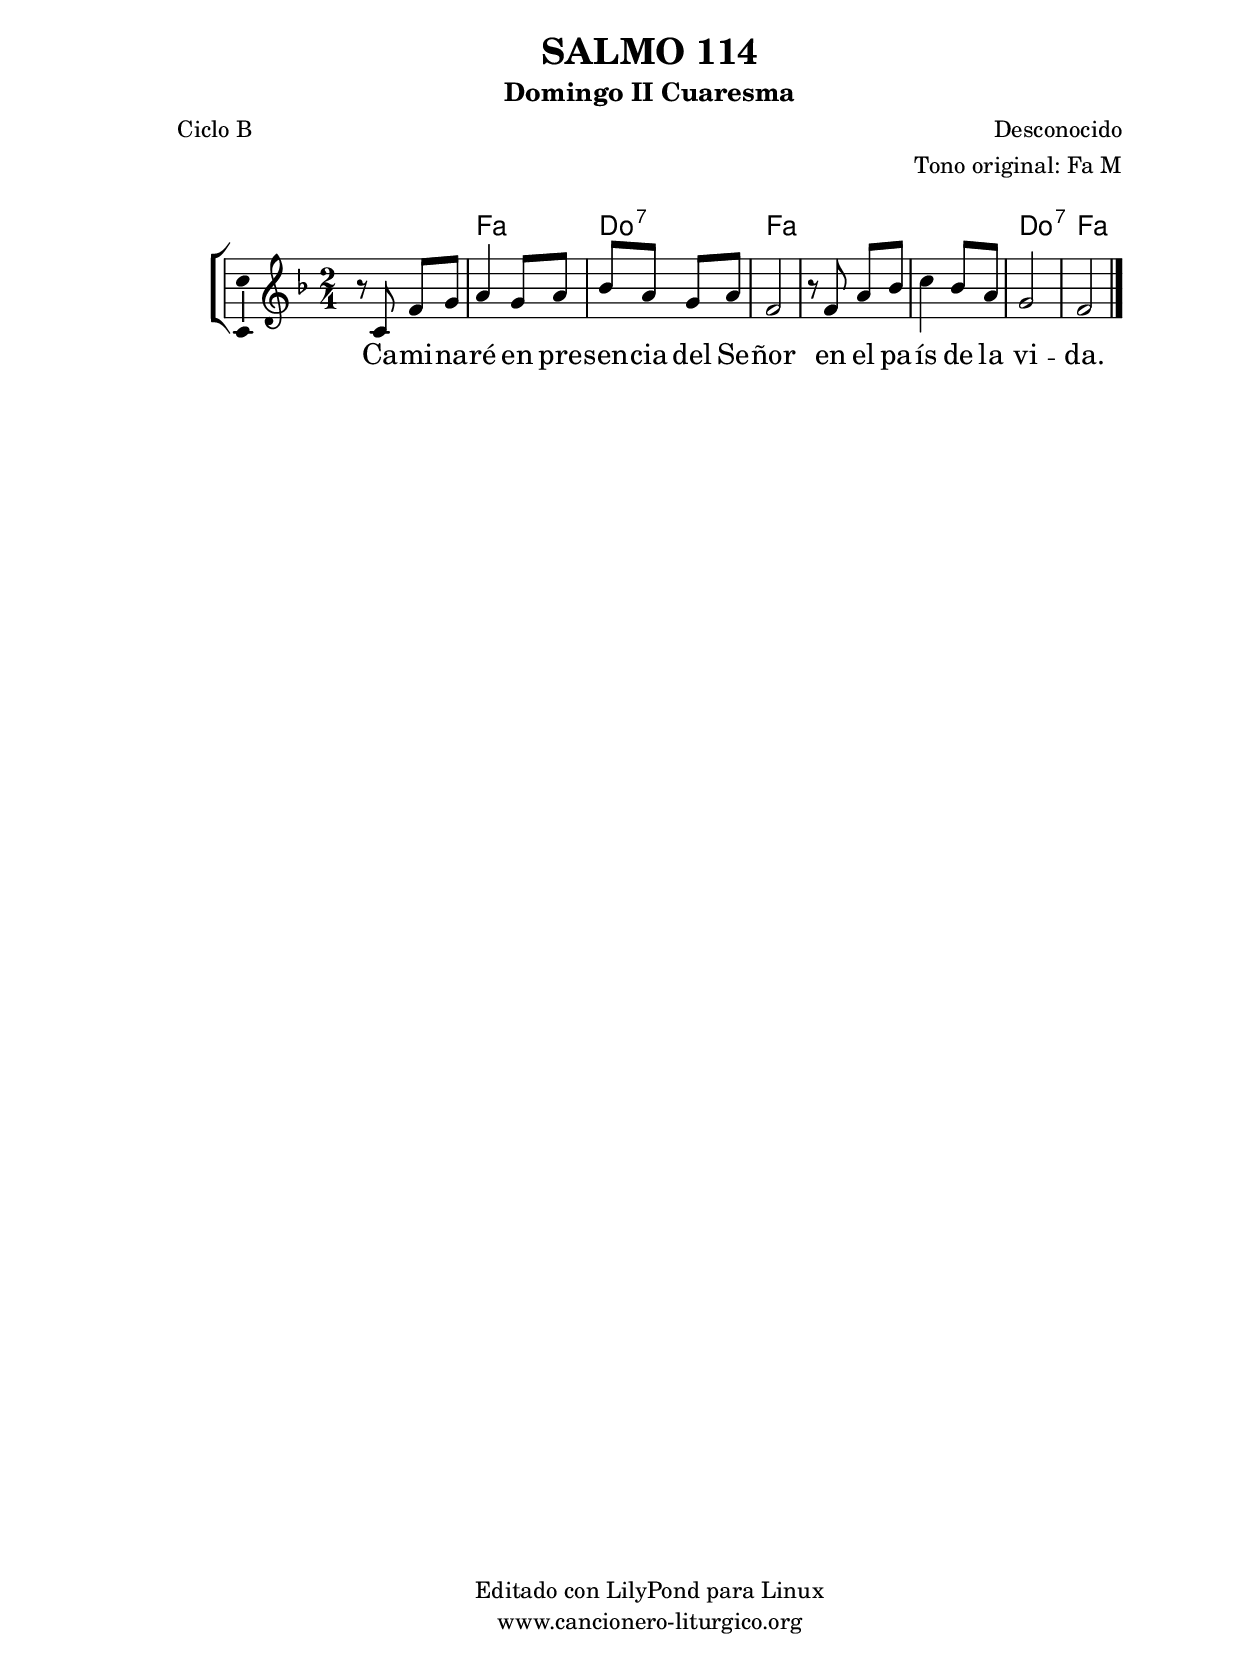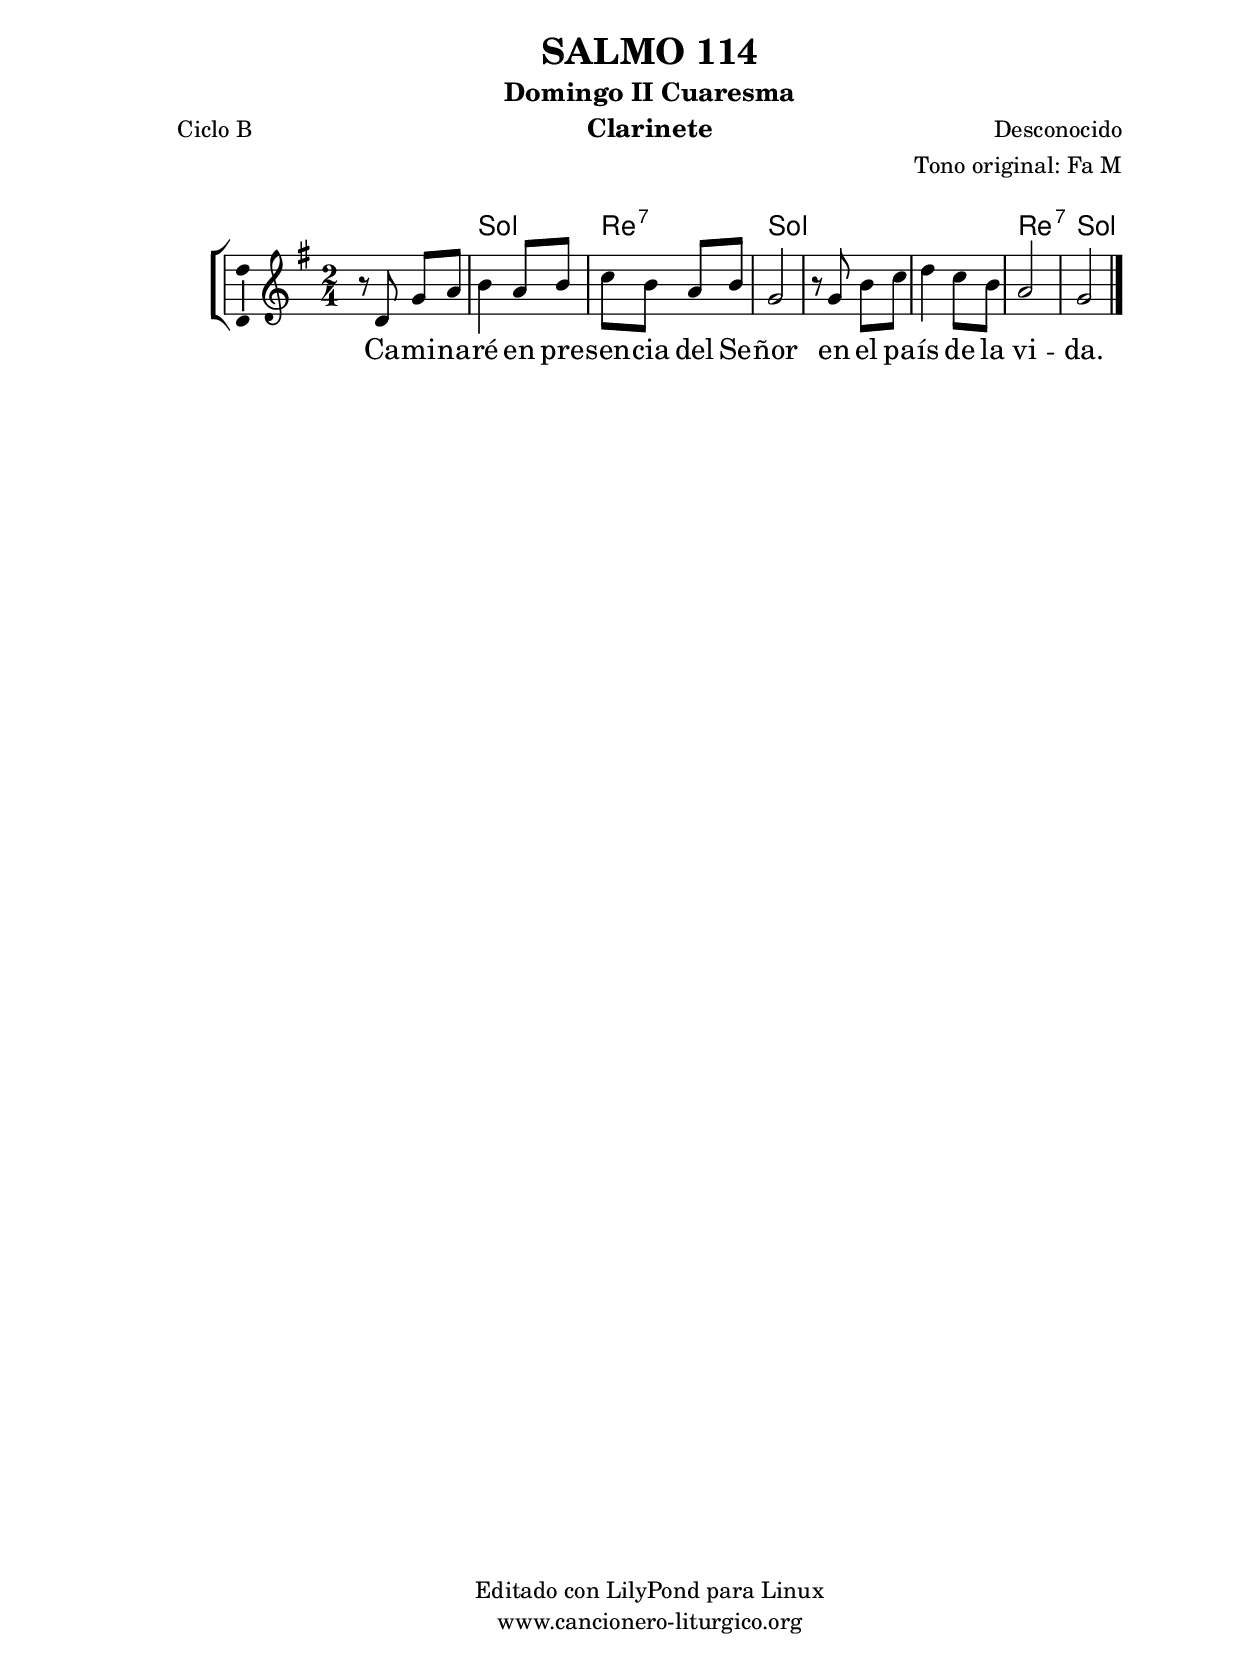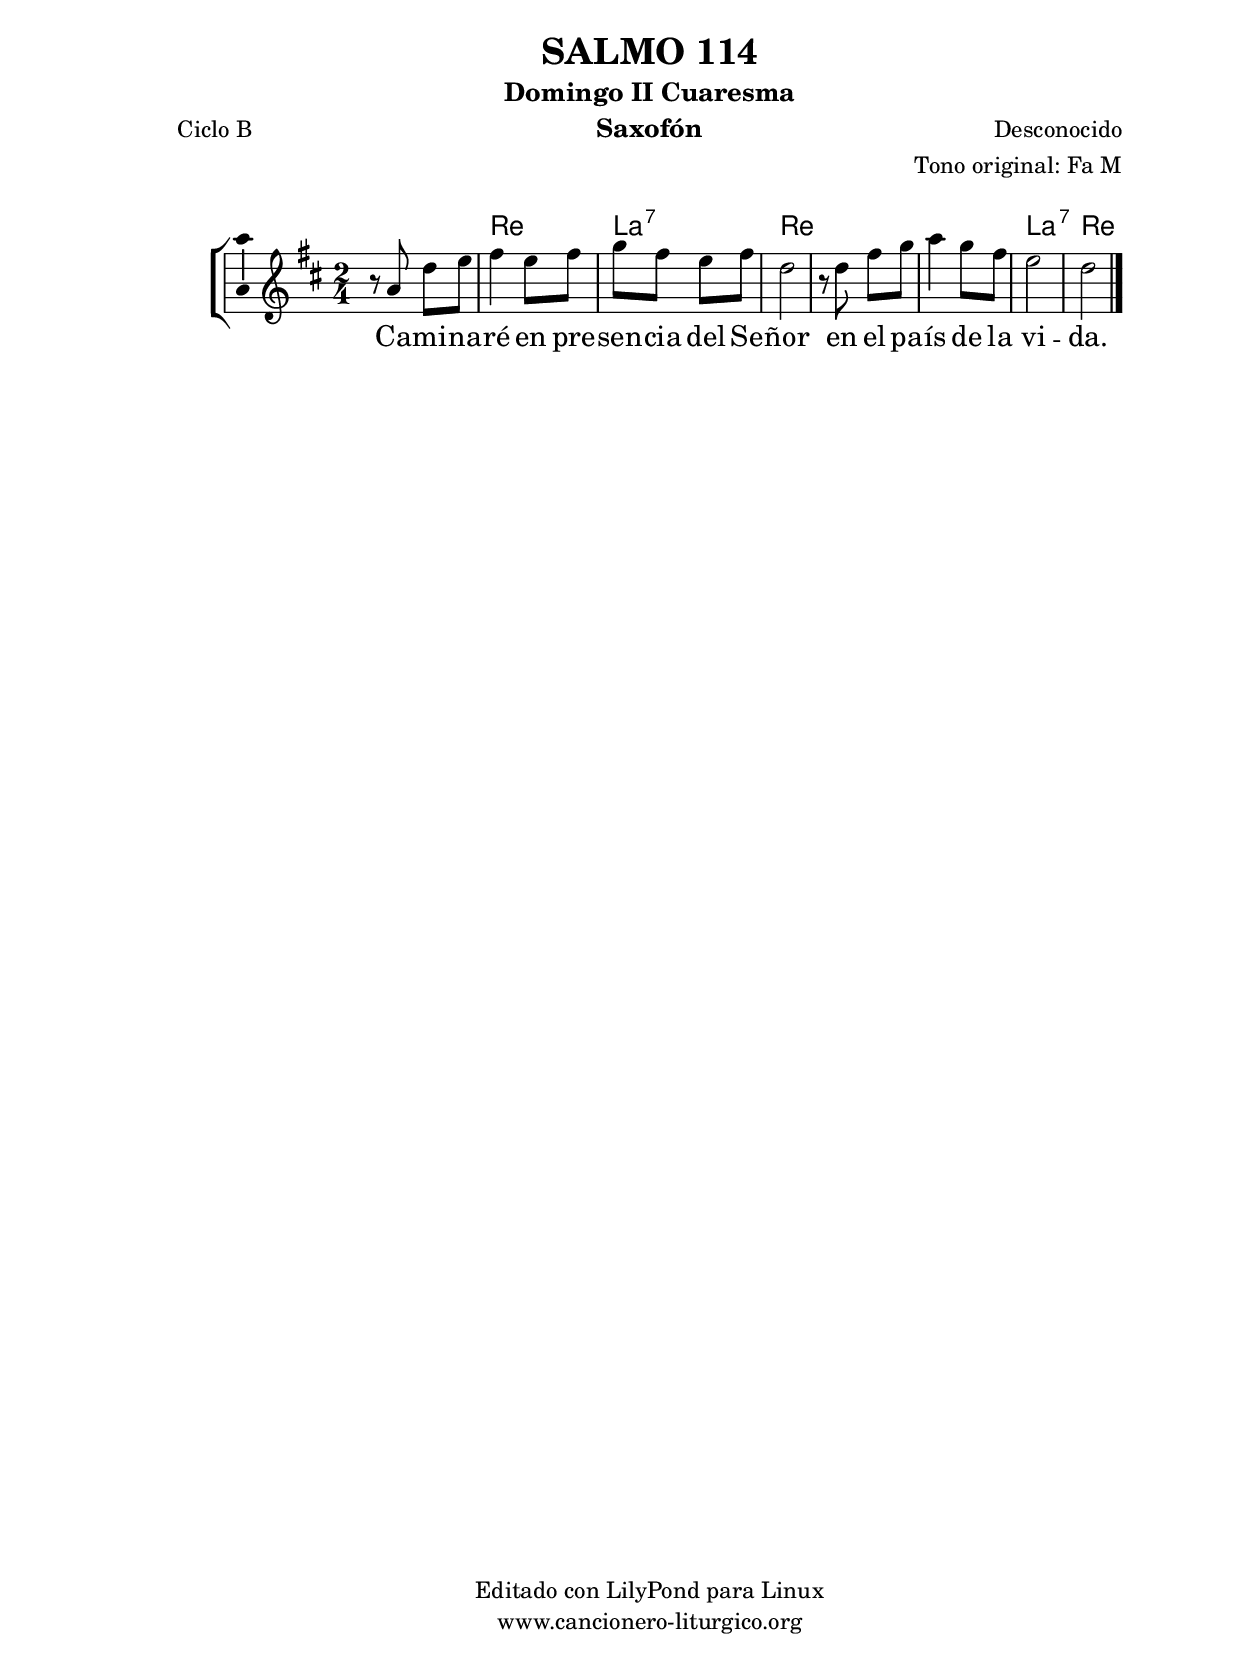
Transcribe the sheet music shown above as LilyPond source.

%
%para convertir .midi en .wav:
%timidity filename.midi -Ow -o finename.wav
%
%
%Para convertir de .wav a .mp3:
%lame -h -m j filename.wav
%
%
%para escuchar el midi:
%timidity nombrefichero.midi
%


%versión de lilypond para la que se ha escrito esta partitura:
\version "2.16.0"

	%Tamaño papel
	#(set-default-paper-size "a4")
	%Tamaño partitura
	#(set-global-staff-size 20)
	%No responde al pulsar sobre una nota
	#(ly:set-option 'point-and-click #f)

%parámetros del encabezamiento:
\header {
	title = "SALMO 114"
	subtitle = "Domingo II Cuaresma"
	composer = "Desconocido"
	poet = "Ciclo B"
	meter = ""
	arranger = "Tono original: Fa M"
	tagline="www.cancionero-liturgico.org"
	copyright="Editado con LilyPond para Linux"
	tiempo = "Cuaresma"
	usos = "Salmo"
	letra = "Caminaré en presencia del Señor en el país de la vida."
	}

%parámetros asociados al papel:
\paper  {
	oddHeaderMarkup = \markup {\fill-line { \on-the-fly #not-first-page \fromproperty #'header:title \on-the-fly #not-first-page \fromproperty #'header:composer }}
	evenHeaderMarkup = \markup {\fill-line { \fromproperty #'header:composer \fromproperty #'header:title }}
	#(set-paper-size "a4")
	print-page-number = ##f
	first-page-number = 1
	print-first-page-number = ##f
%	head-separation = 3.0 \cm
	top-margin = 2.0 \cm
	bottom-margin = 0.5\cm
%%%	bottom-margin = -1.0\cm
	left-margin = 3.0 \cm
	line-width = 16.0 \cm 
	indent = 8\mm
	interscoreline = 2.\mm
	between-system-space = 15\mm
%	para que las partituras no llenen la hoja:
	ragged-bottom = ##t
%	idem para la última hoja:
	ragged-last-bottom = ##f
%	para que las partituras llenen el ancho del papel:
	ragged-last = ##f
	after-title-space = 2.5 \cm
%page-count=1
%system-count=2

	%Flexible Vertical Spacing
%	markup-markup-spacing =
%	#'((basic-distance . 15) (minimum-distance . 15) (padding . 3))
	markup-system-spacing =
	#'((basic-distance . 15) (minimum-distance . 15) (padding . 3))
	system-system-spacing =
	#'((basic-distance . 15) (minimum-distance . 15) (padding . 3))
	score-system-spacing =
	#'((basic-distance . 15) (minimum-distance . 15) (padding . 5))
%	top-system-spacing = % header
%	#'((basic-distance . 8) (minimum-distance . 0) (padding . 3))
%	top-markup-spacing =
%	#'((basic-distance . 20) (minimum-distance . 20) (padding . 3))
	last-bottom-spacing = % footer
	#'((basic-distance . 5) (minimum-distance . 5) (padding . 3))
%	score-markup-spacing =
%	#'((basic-distance . 16) (minimum-distance . 13) (padding . 3))

	}


%parámetros que afectan a toda la partitura:
global =  {
	%clave de sol (G):
	\clef G
	%armadura:
%	\transpose f g
	\key f \major
	\tempo 4=100
	\set Score.tempoHideNote = ##t
	}


acordes = {
	\italianChords
	\chordmode {
%	\transpose f g
{

s2 f2 c:7 f s f c:7 f

	}
	}
}

melodia = 
%	\transpose f g
{
	\relative c'{
	\time 2/4

r8 c8 f g
a4 g8 a
bes8 a g a
f2
r8 f8 a bes
c4 bes8 a
g2
f2

	\bar "|."
	}
	}


texto = \lyricmode {
Ca -- mi -- na -- ré en pre -- sen -- cia del Se -- ñor en el pa -- ís de la vi -- da.
	}


acordesStaff = \context ChordNames = acordesStaff <<
	\set chordChanges = ##t
	\acordes
	>>


vozStaff = \context Voice = vozStaff
\with {\consists "Ambitus_engraver"}
<<
%	\set Staff.instrumentName = ""
%	\set Staff.shortInstrumentName = ""
%	\set Staff.midiInstrument = #"clarinet"
%	\set Staff.midiInstrument = #"cello"
%	\set Staff.midiInstrument = #"flute"
	\set Staff.midiInstrument = #"electric guitar (jazz)"
%	\set Staff.midiInstrument = #"english horn"
%	\set Staff.midiInstrument = #"violin"
%	\set Staff.midiInstrument = #"glockenspiel"
	\set Staff.midiMinimumVolume = #0.7
	\set Staff.midiMaximumVolume = #0.9
	\global
	\melodia
	>>


textoStaff = \context Lyrics = textoStaff <<
	\lyricsto vozStaff \texto
	>>

\book {
	\score {
		\context ChoirStaff {
			\override StaffGroup.SystemStartBracket #'collapse-height = #1
			\override Score.SystemStartBar #'collapse-height = #1
			<<
			\acordesStaff
			\vozStaff
			\textoStaff
			>>
			}
		\layout {
	    		\context {
				\Lyrics
				\override LyricText #'font-size = #2
				}
	   		 \context {
				\Score
				%fontSize = #3
				\override StaffSymbol #'staff-space = #(magstep +3)
				%\override Beam #'thickness = #0.55
				%\override SpacingSpanner #'spacing-increment = #1.0
				%\override Slur #'height-limit = #1.5
				}
			}
		}
	\score {
		\unfoldRepeats
		\context ChoirStaff {
			<<
			\acordesStaff
			\vozStaff
			>>
			}
		\midi {
	  		\context {
	  			\Score
				tempoWholesPerMinute = #(ly:make-moment 70 4)
				}
			}
		}
	}

%Partitura para clarinete
#(define output-suffix "C")
\book {
	\header{
		instrument = "Clarinete"
		}
	\score {
		\context ChoirStaff {
			\override StaffGroup.SystemStartBracket #'collapse-height = #1
			\override Score.SystemStartBar #'collapse-height = #1
\transpose c d
			<<
			\acordesStaff
			\vozStaff
			\textoStaff
			>>
			}
		\layout {
	    		\context {
				\Lyrics
				\override LyricText #'font-size = #2
				}
	   		 \context {
				\Score
				%fontSize = #3
				\override StaffSymbol #'staff-space = #(magstep +3)
				%\override Beam #'thickness = #0.55
				%\override SpacingSpanner #'spacing-increment = #1.0
				%\override Slur #'height-limit = #1.5
				}
			}
		}
	}

%Partitura para saxofón
#(define output-suffix "S")
\book {
	\header{
		instrument = "Saxofón"
		}
	\score {
		\context ChoirStaff {
			\override StaffGroup.SystemStartBracket #'collapse-height = #1
			\override Score.SystemStartBar #'collapse-height = #1
\transpose c a
			<<
			\acordesStaff
			\vozStaff
			\textoStaff
			>>
			}
		\layout {
	    		\context {
				\Lyrics
				\override LyricText #'font-size = #2
				}
	   		 \context {
				\Score
				%fontSize = #3
				\override StaffSymbol #'staff-space = #(magstep +3)
				%\override Beam #'thickness = #0.55
				%\override SpacingSpanner #'spacing-increment = #1.0
				%\override Slur #'height-limit = #1.5
				}
			}
		}
	}

